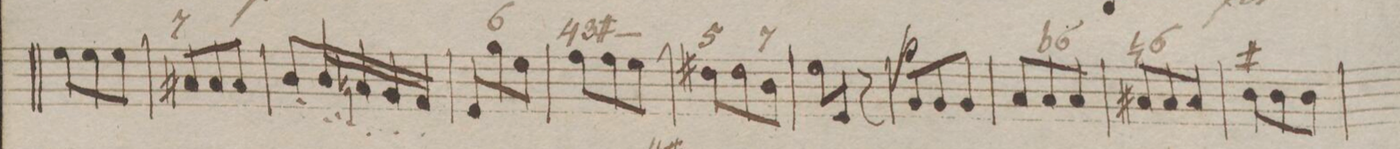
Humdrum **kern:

**kern	**fba	**dynam
*I"Organ.	*	*
*clefF4	*	*
*k[b-e-]	*	*
*M3/8	*	*
8G\L	.	.
8G\	.	.
8G\J	.	.
=151	=151	=151
8C#X/L	7	.
8C#/	.	.
8C#/J	.	.
=152	=152	=152
8D\'L	.	.
16D\'L	.	.
16Cn/'	.	.
16BB-/'	.	.
16AA/'JJ	.	.
=153	=153	=153
8GG/L	.	.
8B-\	6	.
8G\J	.	.
=154	=154	=154
8A\L	4	.
.	#3r_	.
8A\	.	.
8G\J	.	.
.	X	.
=155	=155	=155
8F#X\L	5	.
8F#\	.	.
8D\J	7	.
=156	=156	=156
8G\L	.	.
8GG/J	.	.
8r	.	.
=157	=157	=157
8BB-/L	.	p
8BB-/	.	.
8BB-/J	.	.
=158	=158	=158
8C/L	.	.
8C/	-6	.
8C/J	.	.
=159	=159	=159
8C#X/L	.	.
8C#/	n6	.
8C#/J	.	.
=160	=160	=160
8D\L	#	.
8D\	.	.
8D\J	.	.
=161	=161	=161
*-	*-	*-
